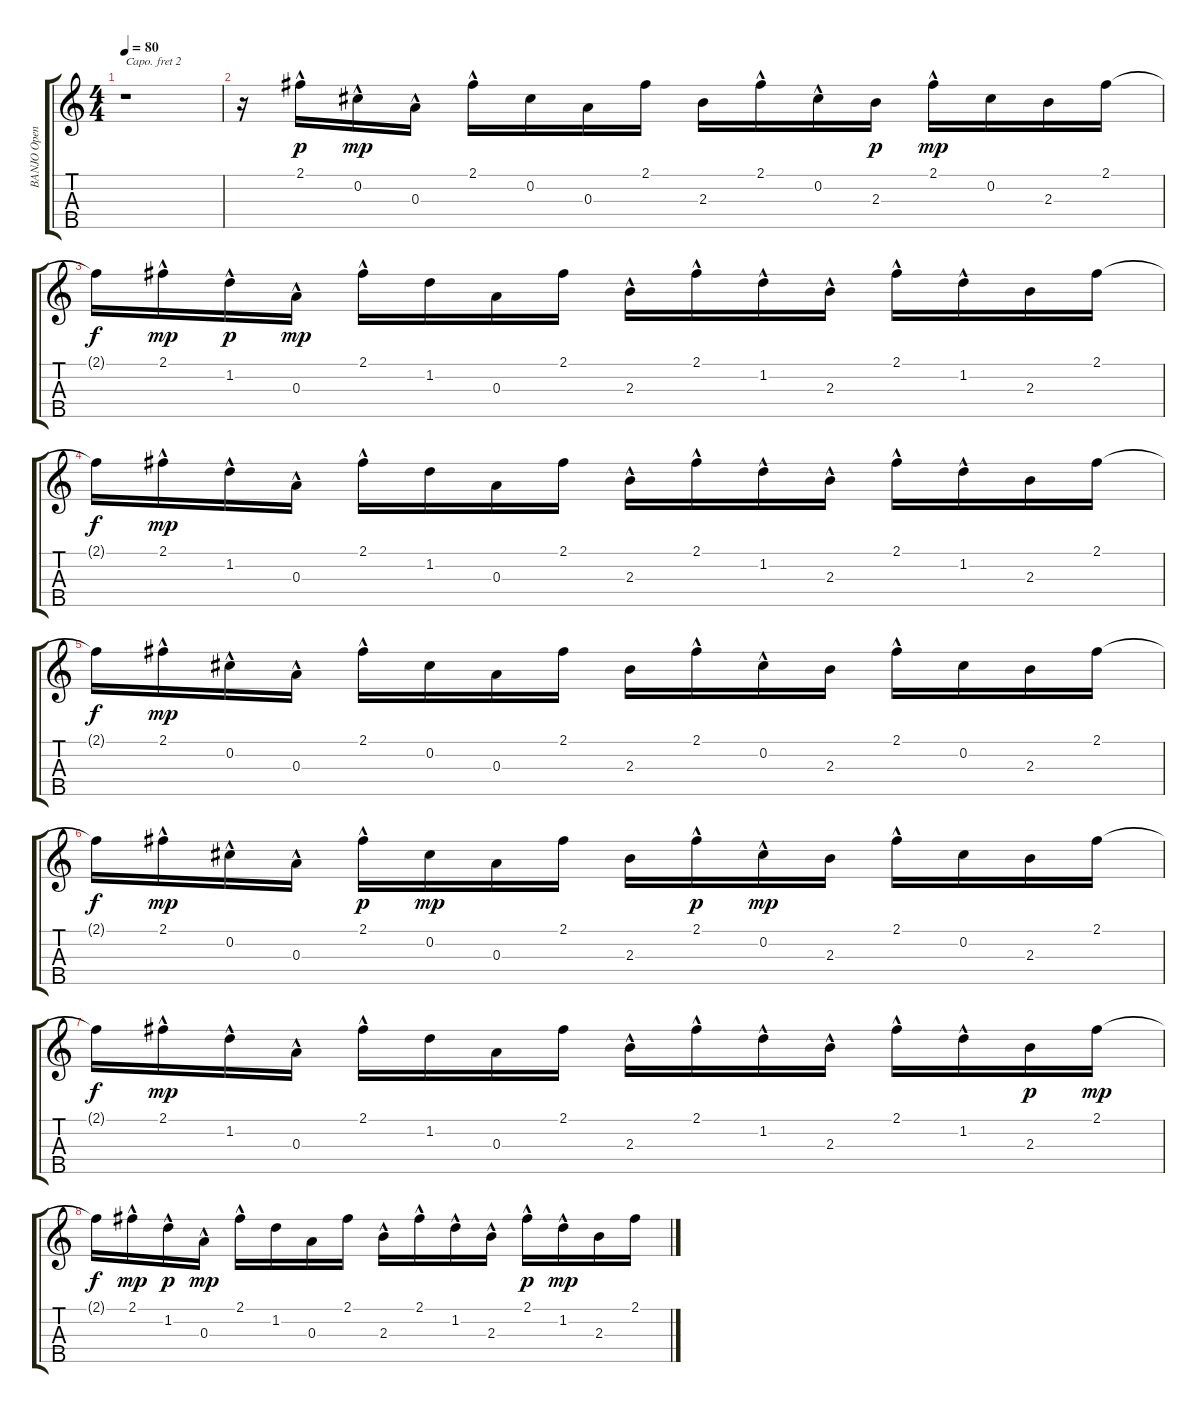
\track ("BANJO Open G capo=2" "BANJO Open") {instrument banjo}
\staff {score tabs}
\capo 2
\tuning (D4 B3 G3 D3 G4) {hide}
\displaytranspose 12
\ts (4 4)
\tempo 80
\clef g2
\ks c
r.1{dy p instrument banjo} |
r.16 2.1{hac}.16 0.2{hac}.16{dy mp} 0.3{hac}.16 2.1{hac}.16 0.2.16 0.3.16 2.1.16 2.3.16 2.1{hac}.16 0.2{hac}.16 2.3.16{dy p} 2.1{hac}.16{dy mp} 0.2.16 2.3.16 2.1.16 |
2.1{t}.16{dy f} 2.1{hac}.16{dy mp} 1.2{hac}.16{dy p} 0.3{hac}.16{dy mp} 2.1{hac}.16 1.2.16 0.3.16 2.1.16 2.3{hac}.16 2.1{hac}.16 1.2{hac}.16 2.3{hac}.16 2.1{hac}.16 1.2{hac}.16 2.3.16 2.1.16 |
2.1{t}.16{dy f} 2.1{hac}.16{dy mp} 1.2{hac}.16 0.3{hac}.16 2.1{hac}.16 1.2.16 0.3.16 2.1.16 2.3{hac}.16 2.1{hac}.16 1.2{hac}.16 2.3{hac}.16 2.1{hac}.16 1.2{hac}.16 2.3.16 2.1.16 |
2.1{t}.16{dy f} 2.1{hac}.16{dy mp} 0.2{hac}.16 0.3{hac}.16 2.1{hac}.16 0.2.16 0.3.16 2.1.16 2.3.16 2.1{hac}.16 0.2{hac}.16 2.3.16 2.1{hac}.16 0.2.16 2.3.16 2.1.16 |
2.1{t}.16{dy f} 2.1{hac}.16{dy mp} 0.2{hac}.16 0.3{hac}.16 2.1{hac}.16{dy p} 0.2.16{dy mp} 0.3.16 2.1.16 2.3.16 2.1{hac}.16{dy p} 0.2{hac}.16{dy mp} 2.3.16 2.1{hac}.16 0.2.16 2.3.16 2.1.16 |
2.1{t}.16{dy f} 2.1{hac}.16{dy mp} 1.2{hac}.16 0.3{hac}.16 2.1{hac}.16 1.2.16 0.3.16 2.1.16 2.3{hac}.16 2.1{hac}.16 1.2{hac}.16 2.3{hac}.16 2.1{hac}.16 1.2{hac}.16 2.3.16{dy p} 2.1.16{dy mp} |
2.1{t}.16{dy f} 2.1{hac}.16{dy mp} 1.2{hac}.16{dy p} 0.3{hac}.16{dy mp} 2.1{hac}.16 1.2.16 0.3.16 2.1.16 2.3{hac}.16 2.1{hac}.16 1.2{hac}.16 2.3{hac}.16 2.1{hac}.16{dy p} 1.2{hac}.16{dy mp} 2.3.16 2.1.16
